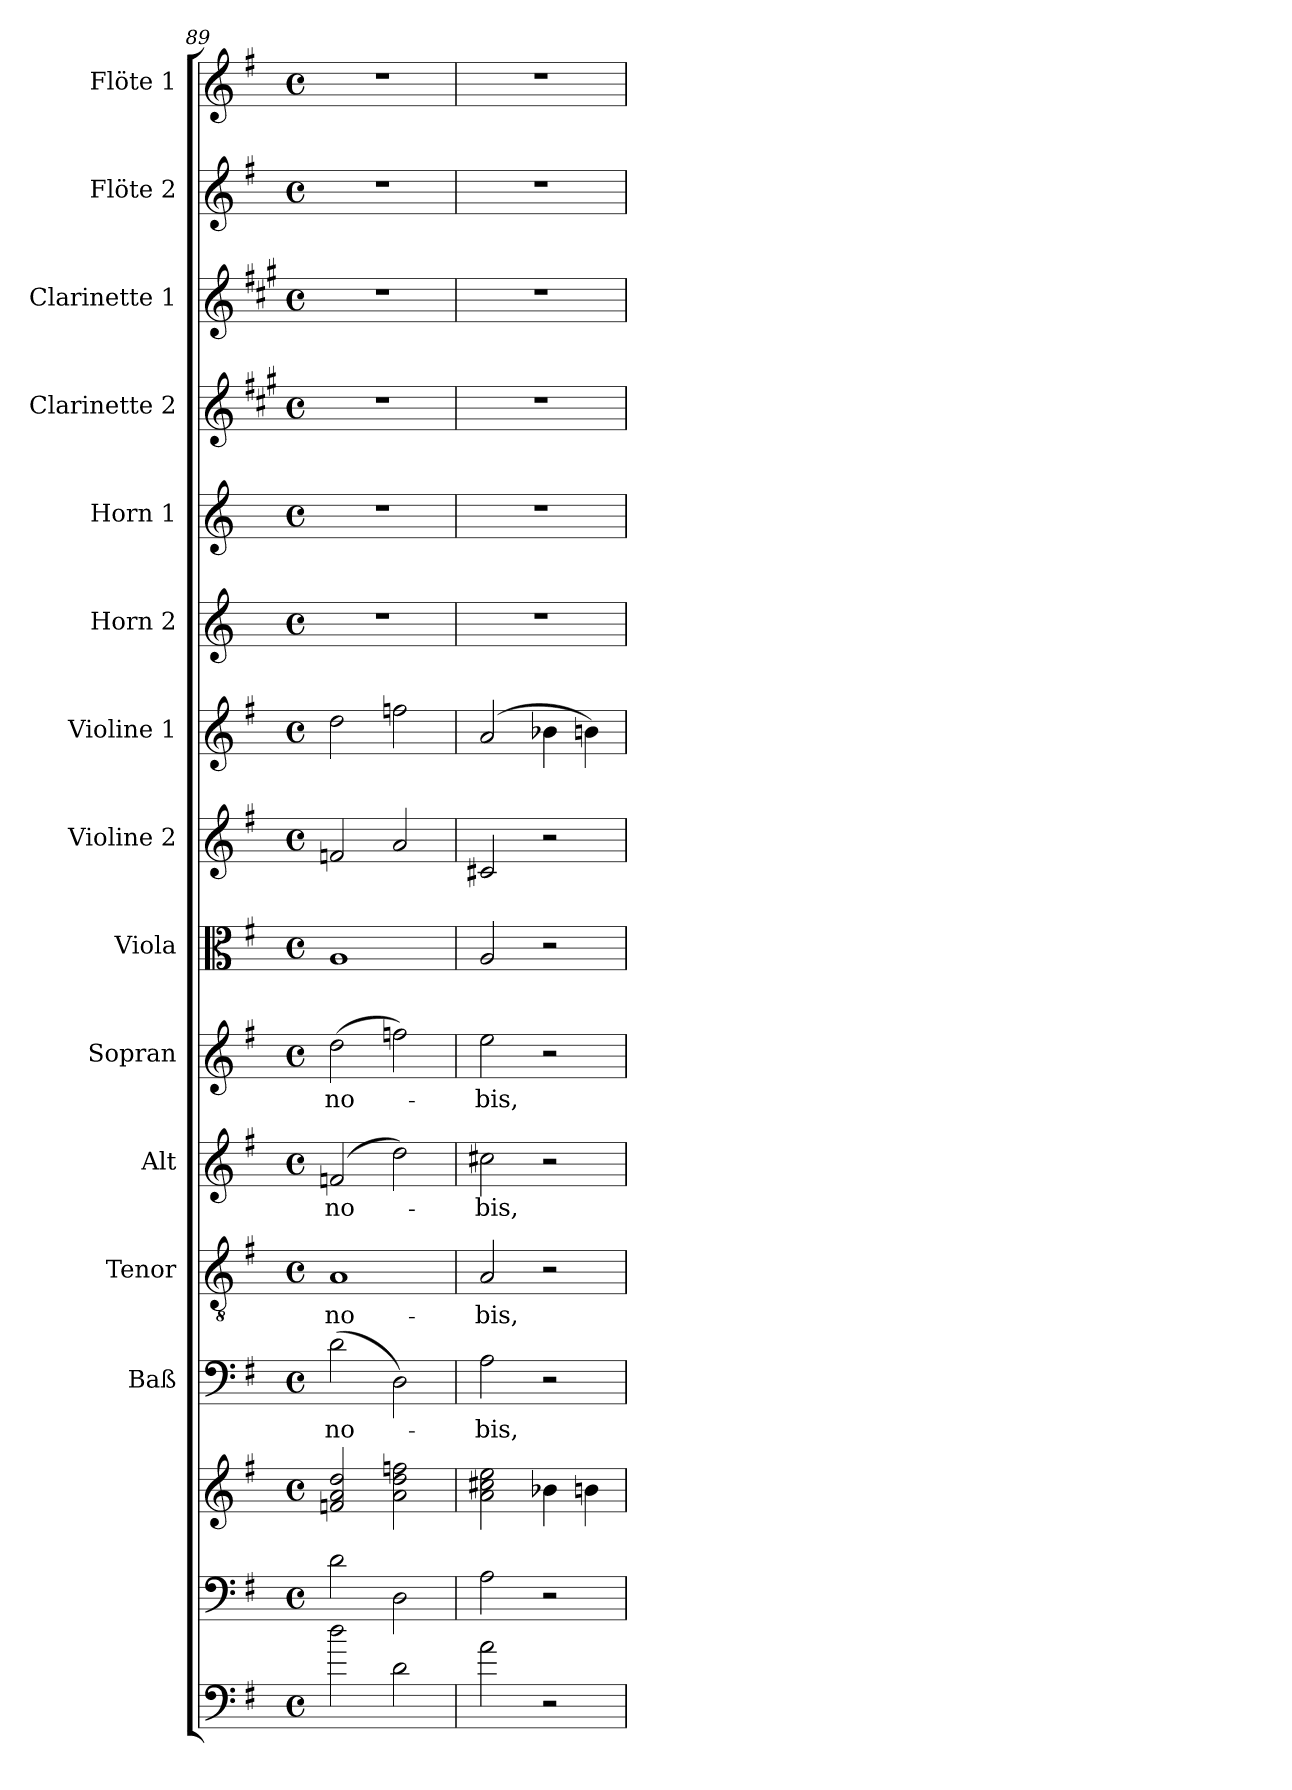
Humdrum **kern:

**kern	**kern	**kern	**kern	**text	**kern	**text	**kern	**text	**kern	**text	**kern	**kern	**kern	**kern	**kern	**kern	**kern	**kern	**kern
*part15	*part14	*part14	*part13	*part13	*part12	*part12	*part11	*part11	*part10	*part10	*part9	*part8	*part7	*part6	*part5	*part4	*part3	*part2	*part1
*staff16	*staff15	*staff14	*staff13	*staff13	*staff12	*staff12	*staff11	*staff11	*staff10	*staff10	*staff9	*staff8	*staff7	*staff6	*staff5	*staff4	*staff3	*staff2	*staff1
*	*	*	*I"Baß	*	*I"Tenor	*	*I"Alt	*	*I"Sopran	*	*I"Viola	*I"Violine 2	*I"Violine 1	*I"Horn 2	*I"Horn 1	*I"Clarinette 2	*I"Clarinette 1	*I"Flöte 2	*I"Flöte 1
*	*	*	*I'Baß	*	*I'Ten	*	*I'Alt	*	*I'Sop	*	*I'Vla.	*I'Vln. 2	*I'Vln. 1	*I'Hrn. 2	*I'Hrn. 1	*I'Cl. 2	*I'Cl. 1	*I'Fl. 2	*I'Fl. 1
*clefF4	*clefF4	*clefG2	*clefF4	*	*clefGv2	*	*clefG2	*	*clefG2	*	*clefC3	*clefG2	*clefG2	*clefG2	*clefG2	*clefG2	*clefG2	*clefG2	*clefG2
*ITrd7c12	*	*	*	*	*	*	*	*	*	*	*	*	*	*ITrd3c5	*ITrd3c5	*ITrd1c2	*ITrd1c2	*	*
*k[f#]	*k[f#]	*k[f#]	*k[f#]	*	*k[f#]	*	*k[f#]	*	*k[f#]	*	*k[f#]	*k[f#]	*k[f#]	*k[f#]	*k[f#]	*k[f#]	*k[f#]	*k[f#]	*k[f#]
*G:	*G:	*G:	*G:	*	*G:	*	*G:	*	*G:	*	*G:	*G:	*G:	*G:	*G:	*G:	*G:	*G:	*G:
*M4/4	*M4/4	*M4/4	*M4/4	*	*M4/4	*	*M4/4	*	*M4/4	*	*M4/4	*M4/4	*M4/4	*M4/4	*M4/4	*M4/4	*M4/4	*M4/4	*M4/4
*met(c)	*met(c)	*met(c)	*met(c)	*	*met(c)	*	*met(c)	*	*met(c)	*	*met(c)	*met(c)	*met(c)	*met(c)	*met(c)	*met(c)	*met(c)	*met(c)	*met(c)
=89	=89	=89	=89	=89	=89	=89	=89	=89	=89	=89	=89	=89	=89	=89	=89	=89	=89	=89	=89
!	!	!	!	!LO:LY:b	!	!LO:LY:b	!	!LO:LY:b	!	!LO:LY:b	!	!	!	!	!	!	!	!	!
2d\	2d\	2fn/ 2a/ 2dd/	(>2d\	no-	1A	no-	(2fn/	no-	(>2dd\	no-	1A	2fn/	2dd\	1r	1r	1r	1r	1r	1r
2D\	2D\	2a\ 2dd\ 2ffn\	2D\)	.	.	.	2dd\)	.	2ffn\)	.	.	2a/	2ffn\	.	.	.	.	.	.
=90	=90	=90	=90	=90	=90	=90	=90	=90	=90	=90	=90	=90	=90	=90	=90	=90	=90	=90	=90
!	!	!	!	!LO:LY:b	!	!LO:LY:b	!	!LO:LY:b	!	!LO:LY:b	!	!	!	!	!	!	!	!	!
2A\	2A\	2a\ 2cc#X\ 2ee\	2A\	-bis,	2A/	-bis,	2cc#X\	-bis,	2ee\	-bis,	2A/	2c#X/	(2a/	1r	1r	1r	1r	1r	1r
2r	2r	4b-X\	2r	.	2r	.	2r	.	2r	.	2r	2r	4b-X\	.	.	.	.	.	.
.	.	4bn\	.	.	.	.	.	.	.	.	.	.	4bn\)	.	.	.	.	.	.
=	=	=	=	=	=	=	=	=	=	=	=	=	=	=	=	=	=	=	=
*-	*-	*-	*-	*-	*-	*-	*-	*-	*-	*-	*-	*-	*-	*-	*-	*-	*-	*-	*-
